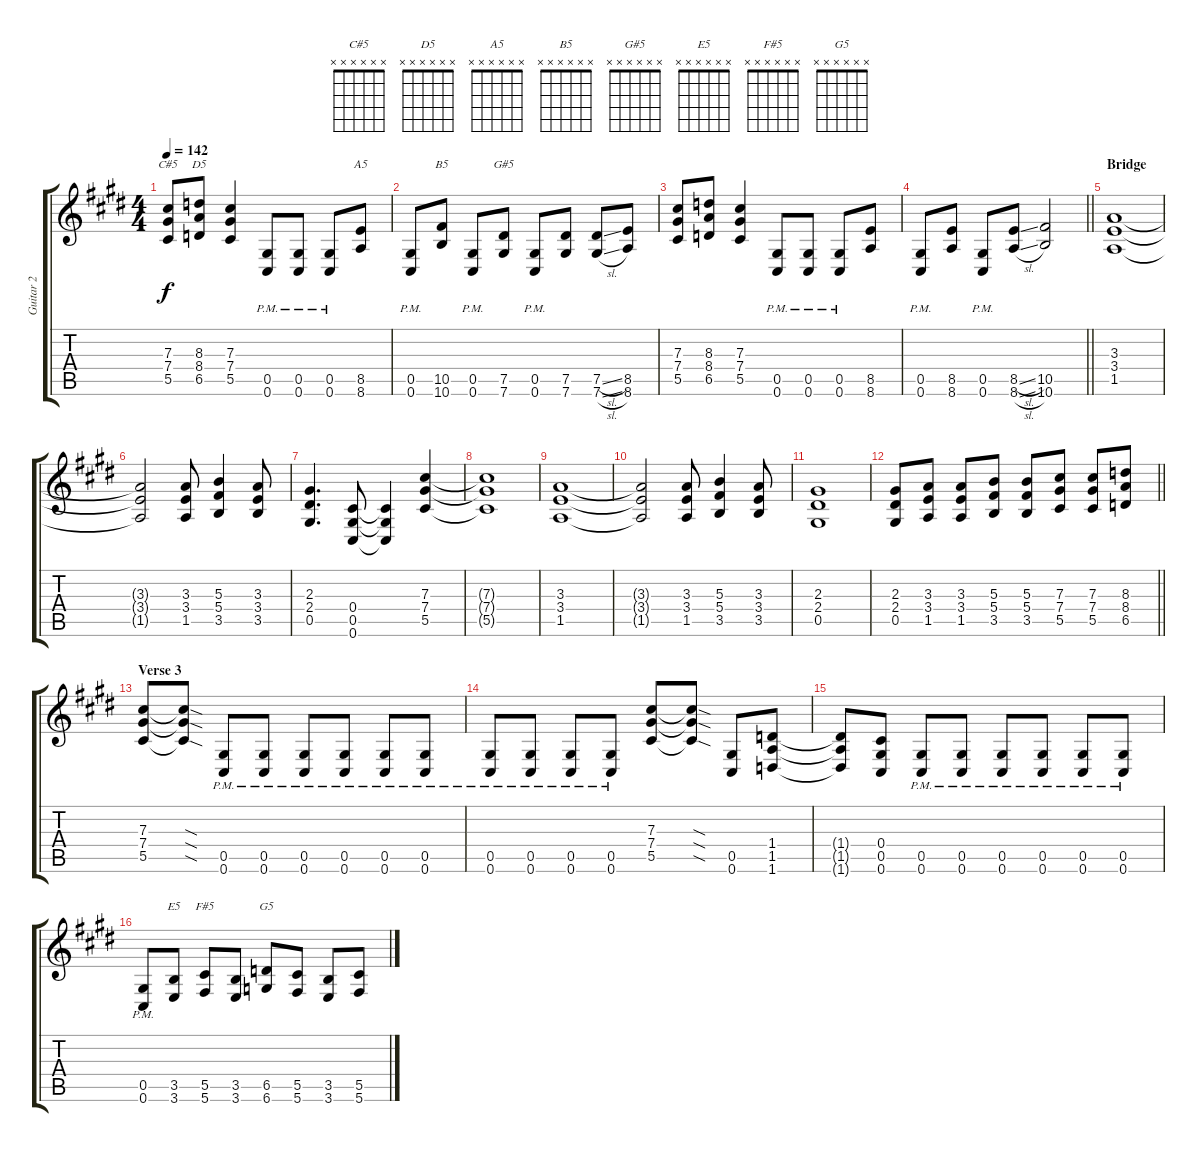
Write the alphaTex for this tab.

\track ("Guitar 2" "Guitar 2") {instrument distortionguitar}
\staff {score tabs}
\tuning (Eb4 Bb3 Gb3 Db3 Ab2 Db2) {hide}
\chord ("C#5" x x x x x x)
\chord ("D5" x x x x x x)
\chord ("A5" x x x x x x)
\chord ("B5" x x x x x x)
\chord ("G#5" x x x x x x)
\chord ("E5" x x x x x x)
\chord ("F#5" x x x x x x)
\chord ("G5" x x x x x x)
\ts (4 4)
\tempo 142
\clef g2
\ks c#minor
(7.3 7.4 5.5).8{ch "C#5" dy f} (8.3 8.4 6.5).8{ch "D5"} (7.3 7.4 5.5).4 (0.5{pm} 0.6{pm}).8 (0.5{pm} 0.6{pm}).8 (0.5{pm} 0.6{pm}).8 (8.5 8.6).8{ch "A5"} |
(0.5{pm} 0.6{pm}).8 (10.5 10.6).8{ch "B5"} (0.5{pm} 0.6{pm}).8 (7.5 7.6).8{ch "G#5"} (0.5{pm} 0.6{pm}).8 (7.5 7.6).8 (7.5{sl} 7.6{sl}).8 (8.5 8.6).8 |
(7.3 7.4 5.5).8 (8.3 8.4 6.5).8 (7.3 7.4 5.5).4 (0.5{pm} 0.6{pm}).8 (0.5{pm} 0.6{pm}).8 (0.5{pm} 0.6{pm}).8 (8.5 8.6).8 |
\barLineRight lightlight
(0.5{pm} 0.6{pm}).8 (8.5 8.6).8 (0.5{pm} 0.6{pm}).8 (8.5{sl} 8.6{sl}).8 (10.5 10.6).2 |
\section ("" "Bridge")
(3.3 3.4 1.5).1 |
(3.3{t} 3.4{t} 1.5{t}).2 (3.3 3.4 1.5).8 (5.3 5.4 3.5).4 (3.3 3.4 3.5).8 |
(2.3 2.4 0.5).4{d} (0.4 0.5 0.6).8 (0.4{t} 0.5{t} 0.6{t}).4 (7.3 7.4 5.5).4 |
(7.3{t} 7.4{t} 5.5{t}).1 |
(3.3 3.4 1.5).1 |
(3.3{t} 3.4{t} 1.5{t}).2 (3.3 3.4 1.5).8 (5.3 5.4 3.5).4 (3.3 3.4 3.5).8 |
(2.3 2.4 0.5).1 |
\barLineRight lightlight
(2.3 2.4 0.5).8 (3.3 3.4 1.5).8 (3.3 3.4 1.5).8 (5.3 5.4 3.5).8 (5.3 5.4 3.5).8 (7.3 7.4 5.5).8 (7.3 7.4 5.5).8 (8.3 8.4 6.5).8 |
\section ("" "Verse 3")
(7.3 7.4 5.5).8 (7.3{sod t} 7.4{sod t} 5.5{sod t}).8 (0.5{pm} 0.6{pm}).8 (0.5{pm} 0.6{pm}).8 (0.5{pm} 0.6{pm}).8 (0.5{pm} 0.6{pm}).8 (0.5{pm} 0.6{pm}).8 (0.5{pm} 0.6{pm}).8 |
(0.5{pm} 0.6{pm}).8 (0.5{pm} 0.6{pm}).8 (0.5{pm} 0.6{pm}).8 (0.5{pm} 0.6{pm}).8 (7.3 7.4 5.5).8 (7.3{sod t} 7.4{sod t} 5.5{sod t}).8 (0.5 0.6).8 (1.4 1.5 1.6).8 |
(1.4{t} 1.5{t} 1.6{t}).8 (0.4 0.5 0.6).8 (0.5{pm} 0.6{pm}).8 (0.5{pm} 0.6{pm}).8 (0.5{pm} 0.6{pm}).8 (0.5{pm} 0.6{pm}).8 (0.5{pm} 0.6{pm}).8 (0.5{pm} 0.6{pm}).8 |
(0.5{pm} 0.6{pm}).8 (3.5 3.6).8{ch "E5"} (5.5 5.6).8{ch "F#5"} (3.5 3.6).8 (6.5 6.6).8{ch "G5"} (5.5 5.6).8 (3.5 3.6).8 (5.5 5.6).8
